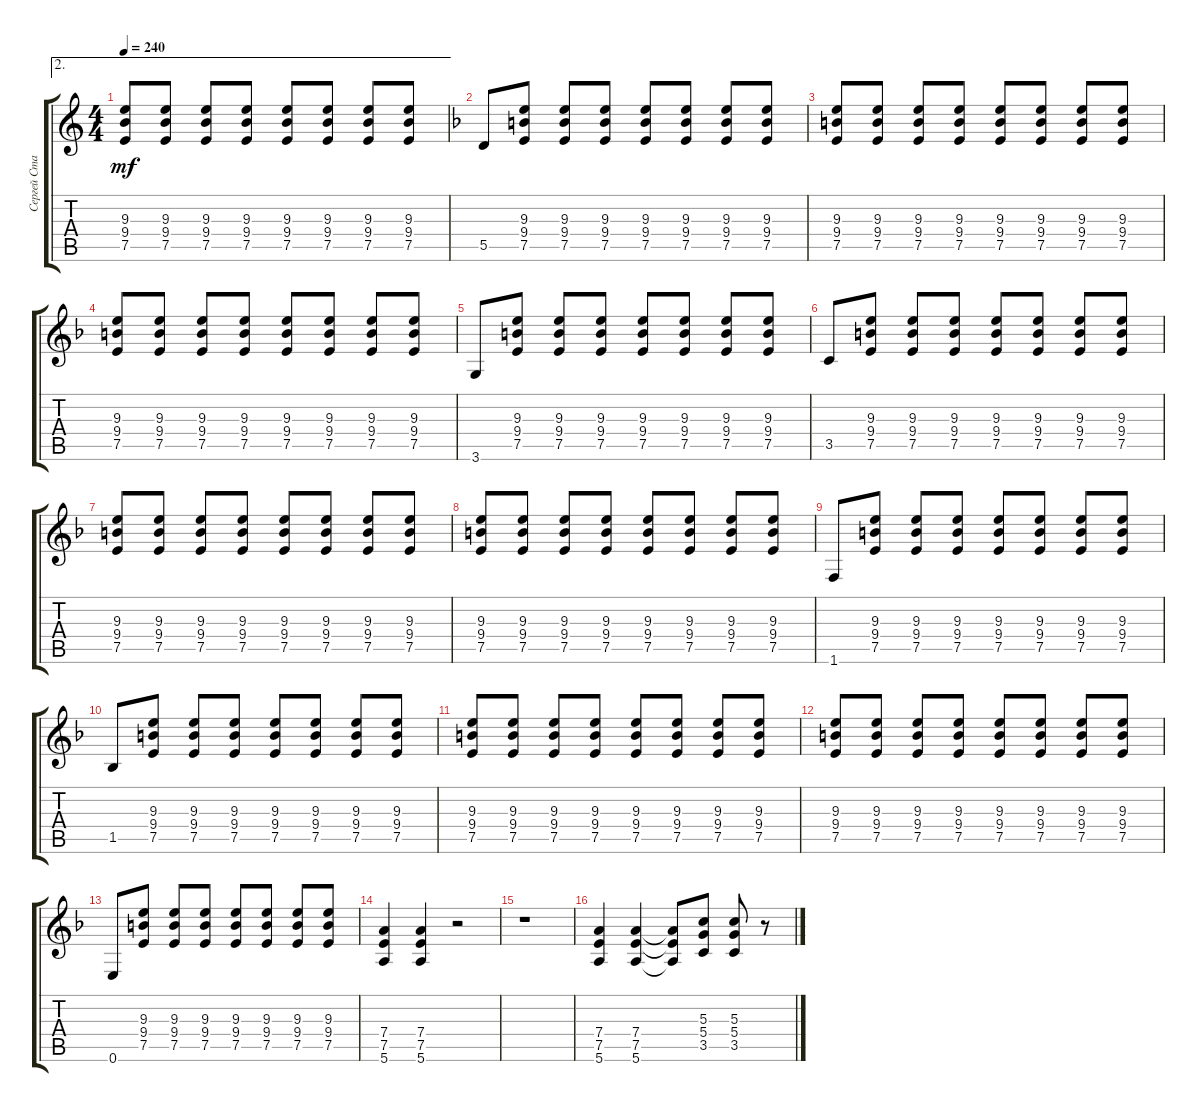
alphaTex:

\track ("Сергей Стасилович" "Сергей Ста") {instrument distortionguitar}
\staff {score tabs}
\tuning (E4 B3 G3 D3 A2 E2) {hide}
\ae 2
\ts (4 4)
\tempo 240
\clef g2
\ks c
(9.3 9.4 7.5).8{dy mf} (9.3 9.4 7.5).8 (9.3 9.4 7.5).8 (9.3 9.4 7.5).8 (9.3 9.4 7.5).8 (9.3 9.4 7.5).8 (9.3 9.4 7.5).8 (9.3 9.4 7.5).8 |
\ks f
5.5.8 (9.3 9.4 7.5).8 (9.3 9.4 7.5).8 (9.3 9.4 7.5).8 (9.3 9.4 7.5).8 (9.3 9.4 7.5).8 (9.3 9.4 7.5).8 (9.3 9.4 7.5).8 |
(9.3 9.4 7.5).8 (9.3 9.4 7.5).8 (9.3 9.4 7.5).8 (9.3 9.4 7.5).8 (9.3 9.4 7.5).8 (9.3 9.4 7.5).8 (9.3 9.4 7.5).8 (9.3 9.4 7.5).8 |
(9.3 9.4 7.5).8 (9.3 9.4 7.5).8 (9.3 9.4 7.5).8 (9.3 9.4 7.5).8 (9.3 9.4 7.5).8 (9.3 9.4 7.5).8 (9.3 9.4 7.5).8 (9.3 9.4 7.5).8 |
3.6.8 (9.3 9.4 7.5).8 (9.3 9.4 7.5).8 (9.3 9.4 7.5).8 (9.3 9.4 7.5).8 (9.3 9.4 7.5).8 (9.3 9.4 7.5).8 (9.3 9.4 7.5).8 |
3.5.8 (9.3 9.4 7.5).8 (9.3 9.4 7.5).8 (9.3 9.4 7.5).8 (9.3 9.4 7.5).8 (9.3 9.4 7.5).8 (9.3 9.4 7.5).8 (9.3 9.4 7.5).8 |
(9.3 9.4 7.5).8 (9.3 9.4 7.5).8 (9.3 9.4 7.5).8 (9.3 9.4 7.5).8 (9.3 9.4 7.5).8 (9.3 9.4 7.5).8 (9.3 9.4 7.5).8 (9.3 9.4 7.5).8 |
(9.3 9.4 7.5).8 (9.3 9.4 7.5).8 (9.3 9.4 7.5).8 (9.3 9.4 7.5).8 (9.3 9.4 7.5).8 (9.3 9.4 7.5).8 (9.3 9.4 7.5).8 (9.3 9.4 7.5).8 |
1.6.8 (9.3 9.4 7.5).8 (9.3 9.4 7.5).8 (9.3 9.4 7.5).8 (9.3 9.4 7.5).8 (9.3 9.4 7.5).8 (9.3 9.4 7.5).8 (9.3 9.4 7.5).8 |
1.5.8 (9.3 9.4 7.5).8 (9.3 9.4 7.5).8 (9.3 9.4 7.5).8 (9.3 9.4 7.5).8 (9.3 9.4 7.5).8 (9.3 9.4 7.5).8 (9.3 9.4 7.5).8 |
(9.3 9.4 7.5).8 (9.3 9.4 7.5).8 (9.3 9.4 7.5).8 (9.3 9.4 7.5).8 (9.3 9.4 7.5).8 (9.3 9.4 7.5).8 (9.3 9.4 7.5).8 (9.3 9.4 7.5).8 |
(9.3 9.4 7.5).8 (9.3 9.4 7.5).8 (9.3 9.4 7.5).8 (9.3 9.4 7.5).8 (9.3 9.4 7.5).8 (9.3 9.4 7.5).8 (9.3 9.4 7.5).8 (9.3 9.4 7.5).8 |
0.6.8 (9.3 9.4 7.5).8 (9.3 9.4 7.5).8 (9.3 9.4 7.5).8 (9.3 9.4 7.5).8 (9.3 9.4 7.5).8 (9.3 9.4 7.5).8 (9.3 9.4 7.5).8 |
(7.4 7.5 5.6).4 (7.4 7.5 5.6).4 r.2 |
r.1 |
(7.4 7.5 5.6).4 (7.4 7.5 5.6).4 (7.4{t} 7.5{t} 5.6{t}).8 (5.3 5.4 3.5).8 (5.3 5.4 3.5).8 r.8
